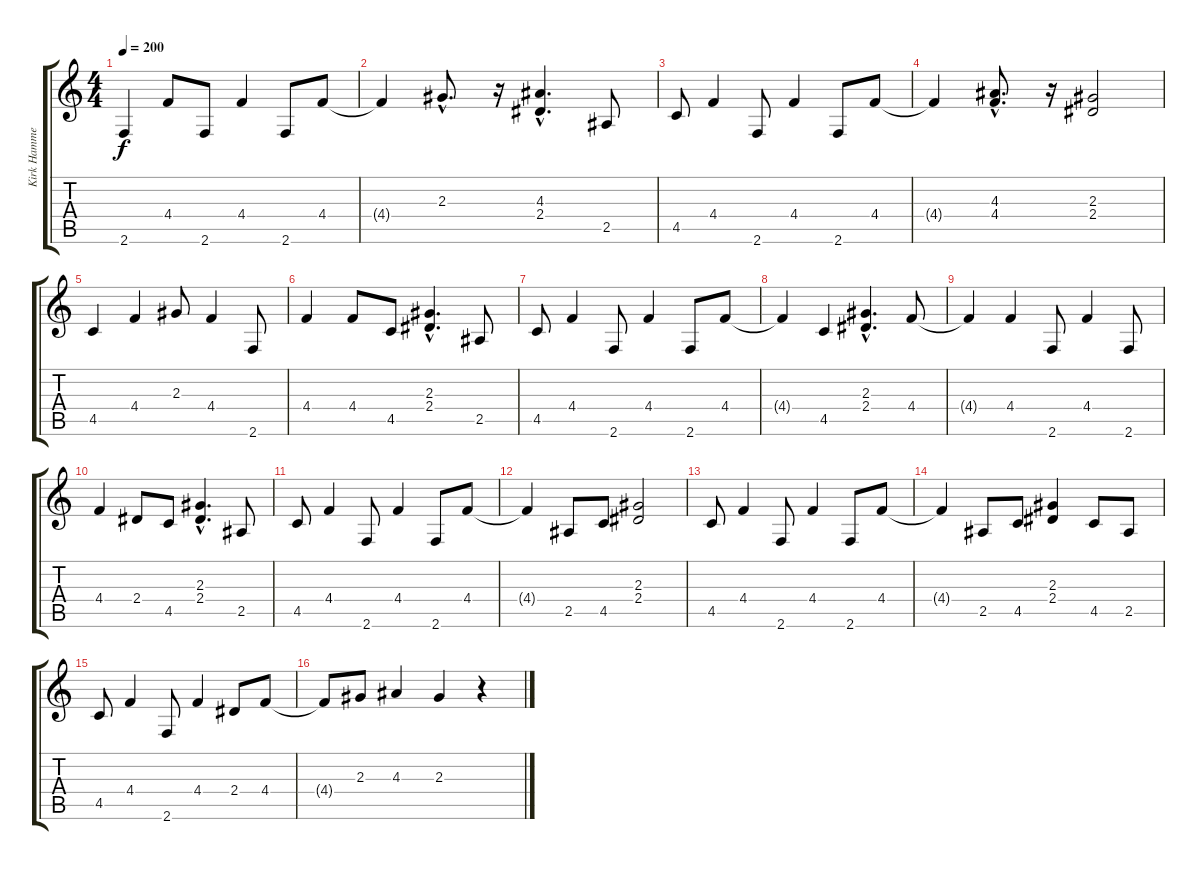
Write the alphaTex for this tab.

\track ("Kirk Hammett (Solo)" "Kirk Hamme") {instrument distortionguitar}
\staff {score tabs}
\tuning (Eb4 Bb3 Gb3 Db3 Ab2 Eb2) {hide}
\ts (4 4)
\tempo 200
\clef g2
\ks c
2.6{t}.4{dy f} 4.4.8 2.6.8 4.4.4 2.6.8 4.4.8 |
4.4{t}.4 2.3{hac}.8{d} r.16 (4.3{hac} 2.4{hac}).4{d} 2.5.8 |
4.5.8 4.4.4 2.6.8 4.4.4 2.6.8 4.4.8 |
4.4{t}.4 (4.3{hac} 4.4{hac}).8{d} r.16 (2.3 2.4).2 |
4.5.4 4.4.4 2.3.8 4.4.4 2.6.8 |
4.4.4 4.4.8 4.5.8 (2.3{hac} 2.4{hac}).4{d} 2.5.8 |
4.5.8 4.4.4 2.6.8 4.4.4 2.6.8 4.4.8 |
4.4{t}.4 4.5.4 (2.3{hac} 2.4{hac}).4{d} 4.4.8 |
4.4{t}.4 4.4.4 2.6.8 4.4.4 2.6.8 |
4.4.4 2.4.8 4.5.8 (2.3{hac} 2.4{hac}).4{d} 2.5.8 |
4.5.8 4.4.4 2.6.8 4.4.4 2.6.8 4.4.8 |
4.4{t}.4 2.5.8 4.5.8 (2.3 2.4).2 |
4.5.8 4.4.4 2.6.8 4.4.4 2.6.8 4.4.8 |
4.4{t}.4 2.5.8 4.5.8 (2.3 2.4).4 4.5.8 2.5.8 |
4.5.8 4.4.4 2.6.8 4.4.4 2.4.8 4.4.8 |
4.4{t}.8 2.3.8 4.3.4 2.3.4 r.4
